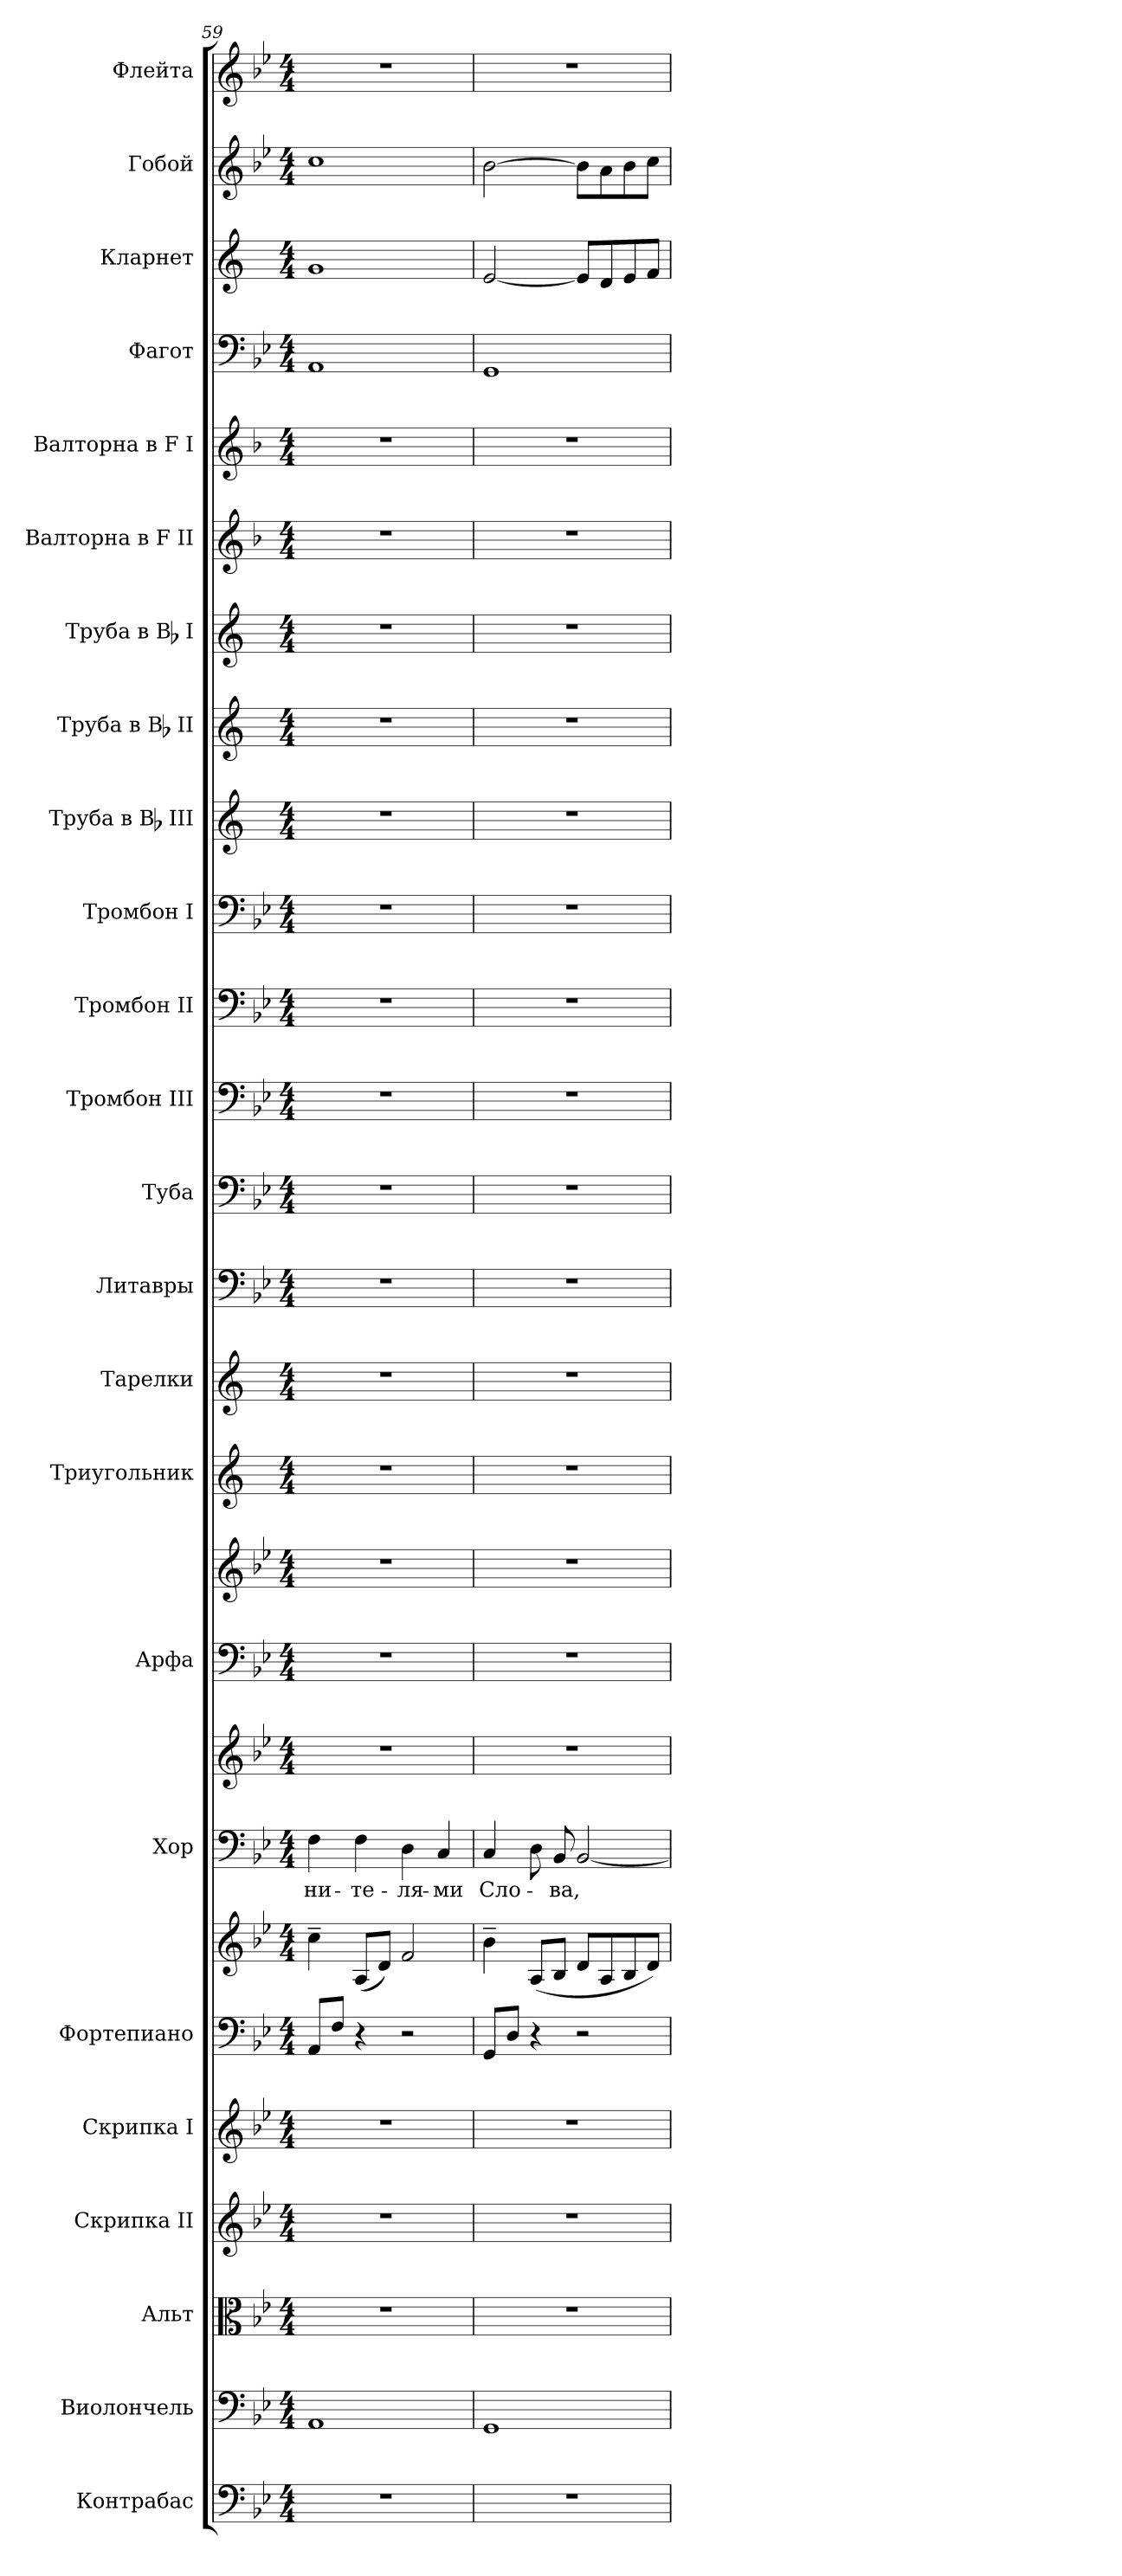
**kern	**kern	**kern	**kern	**kern	**kern	**kern	**kern	**text	**kern	**kern	**kern	**kern	**kern	**kern	**kern	**kern	**kern	**kern	**kern	**kern	**kern	**kern	**kern	**kern	**kern	**kern	**kern
*part24	*part23	*part22	*part21	*part20	*part19	*part19	*part18	*part18	*part18	*part17	*part17	*part16	*part15	*part14	*part13	*part12	*part11	*part10	*part9	*part8	*part7	*part6	*part5	*part4	*part3	*part2	*part1
*staff27	*staff26	*staff25	*staff24	*staff23	*staff22	*staff21	*staff20	*staff20	*staff19	*staff18	*staff17	*staff16	*staff15	*staff14	*staff13	*staff12	*staff11	*staff10	*staff9	*staff8	*staff7	*staff6	*staff5	*staff4	*staff3	*staff2	*staff1
*I"Контрабас	*I"Виолончель	*I"Альт	*I"Скрипка II	*I"Скрипка I	*I"Фортепиано	*	*I"Хор	*	*	*I"Арфа	*	*I"Триугольник	*I"Тарелки	*I"Литавры	*I"Туба	*I"Тромбон III	*I"Тромбон II	*I"Тромбон I	*I"Труба в Bb III	*I"Труба в Bb II	*I"Труба в Bb I	*I"Валторна в F II	*I"Валторна в F I	*I"Фагот	*I"Кларнет	*I"Гобой	*I"Флейта
*	*	*	*	*	*	*	*	*	*	*	*	*	*	*	*	*I'Тромб. III	*I'Тромб. II	*I'Тромб. I	*I'Тр. III	*I'Тр. II	*I'Тр. I	*I'Валт. II	*I'Влт. I	*	*	*	*
*clefF4	*clefF4	*clefC3	*clefG2	*clefG2	*clefF4	*clefG2	*clefF4	*	*clefG2	*clefF4	*clefG2	*clefG2	*clefG2	*clefF4	*clefF4	*clefF4	*clefF4	*clefF4	*clefG2	*clefG2	*clefG2	*clefG2	*clefG2	*clefF4	*clefG2	*clefG2	*clefG2
*ITrd7c12	*	*	*	*	*	*	*	*	*	*	*	*	*	*	*	*	*	*	*ITrd1c2	*ITrd1c2	*ITrd1c2	*ITrd4c7	*ITrd4c7	*	*ITrd1c2	*	*
*k[b-e-]	*k[b-e-]	*k[b-e-]	*k[b-e-]	*k[b-e-]	*k[b-e-]	*k[b-e-]	*k[b-e-]	*	*k[b-e-]	*k[b-e-]	*k[b-e-]	*k[]	*k[]	*k[b-e-]	*k[b-e-]	*k[b-e-]	*k[b-e-]	*k[b-e-]	*k[b-e-]	*k[b-e-]	*k[b-e-]	*k[b-e-]	*k[b-e-]	*k[b-e-]	*k[b-e-]	*k[b-e-]	*k[b-e-]
*B-:	*B-:	*B-:	*B-:	*B-:	*B-:	*B-:	*B-:	*	*B-:	*B-:	*B-:	*C:	*C:	*B-:	*B-:	*B-:	*B-:	*B-:	*B-:	*B-:	*B-:	*B-:	*B-:	*B-:	*B-:	*B-:	*B-:
*M4/4	*M4/4	*M4/4	*M4/4	*M4/4	*M4/4	*M4/4	*M4/4	*	*M4/4	*M4/4	*M4/4	*M4/4	*M4/4	*M4/4	*M4/4	*M4/4	*M4/4	*M4/4	*M4/4	*M4/4	*M4/4	*M4/4	*M4/4	*M4/4	*M4/4	*M4/4	*M4/4
=59	=59	=59	=59	=59	=59	=59	=59	=59	=59	=59	=59	=59	=59	=59	=59	=59	=59	=59	=59	=59	=59	=59	=59	=59	=59	=59	=59
!	!	!	!	!	!	!	!	!LO:LY:b:color=#000000	!	!	!	!	!	!	!	!	!	!	!	!	!	!	!	!	!	!	!
1r	1AAi	1r	1r	1r	8AAi/L	4cc~i\	4Fi\	-ни-	1r	1r	1r	1r	1r	1r	1r	1r	1r	1r	1r	1r	1r	1r	1r	1AAi	1fi	1cci	1r
.	.	.	.	.	8Fi/J	.	.	.	.	.	.	.	.	.	.	.	.	.	.	.	.	.	.	.	.	.	.
!	!	!	!	!	!	!	!	!LO:LY:b:color=#000000	!	!	!	!	!	!	!	!	!	!	!	!	!	!	!	!	!	!	!
.	.	.	.	.	4r	(8Ai/L	4Fi\	-те-	.	.	.	.	.	.	.	.	.	.	.	.	.	.	.	.	.	.	.
.	.	.	.	.	.	8di/J)	.	.	.	.	.	.	.	.	.	.	.	.	.	.	.	.	.	.	.	.	.
!	!	!	!	!	!	!	!	!LO:LY:b:color=#000000	!	!	!	!	!	!	!	!	!	!	!	!	!	!	!	!	!	!	!
.	.	.	.	.	2r	2fi/	4Di\	-ля-	.	.	.	.	.	.	.	.	.	.	.	.	.	.	.	.	.	.	.
!	!	!	!	!	!	!	!	!LO:LY:b:color=#000000	!	!	!	!	!	!	!	!	!	!	!	!	!	!	!	!	!	!	!
.	.	.	.	.	.	.	4Ci/	-ми	.	.	.	.	.	.	.	.	.	.	.	.	.	.	.	.	.	.	.
=60	=60	=60	=60	=60	=60	=60	=60	=60	=60	=60	=60	=60	=60	=60	=60	=60	=60	=60	=60	=60	=60	=60	=60	=60	=60	=60	=60
!	!	!	!	!	!	!	!	!LO:LY:b:color=#000000	!	!	!	!	!	!	!	!	!	!	!	!	!	!	!	!	!	!	!
1r	1GGi	1r	1r	1r	8GGi/L	4b-~i\	4Ci/	Сло-	1r	1r	1r	1r	1r	1r	1r	1r	1r	1r	1r	1r	1r	1r	1r	1GGi	[<2di/	[>2b-i\	1r
.	.	.	.	.	8Di/J	.	.	.	.	.	.	.	.	.	.	.	.	.	.	.	.	.	.	.	.	.	.
.	.	.	.	.	4r	(8Ai/L	8Di\	.	.	.	.	.	.	.	.	.	.	.	.	.	.	.	.	.	.	.	.
!	!	!	!	!	!	!	!	!LO:LY:b:color=#000000	!	!	!	!	!	!	!	!	!	!	!	!	!	!	!	!	!	!	!
.	.	.	.	.	.	8B-i/J	8BB-i/	-ва,	.	.	.	.	.	.	.	.	.	.	.	.	.	.	.	.	.	.	.
.	.	.	.	.	2r	8di/L	[<2BB-i/	.	.	.	.	.	.	.	.	.	.	.	.	.	.	.	.	.	8di/L]	8b-i\L]	.
.	.	.	.	.	.	8Ai/	.	.	.	.	.	.	.	.	.	.	.	.	.	.	.	.	.	.	8ci/	8ai\	.
.	.	.	.	.	.	8B-i/	.	.	.	.	.	.	.	.	.	.	.	.	.	.	.	.	.	.	8di/	8b-i\	.
.	.	.	.	.	.	8di/J)	.	.	.	.	.	.	.	.	.	.	.	.	.	.	.	.	.	.	8e-i/J	8cci\J	.
=	=	=	=	=	=	=	=	=	=	=	=	=	=	=	=	=	=	=	=	=	=	=	=	=	=	=	=
*-	*-	*-	*-	*-	*-	*-	*-	*-	*-	*-	*-	*-	*-	*-	*-	*-	*-	*-	*-	*-	*-	*-	*-	*-	*-	*-	*-
